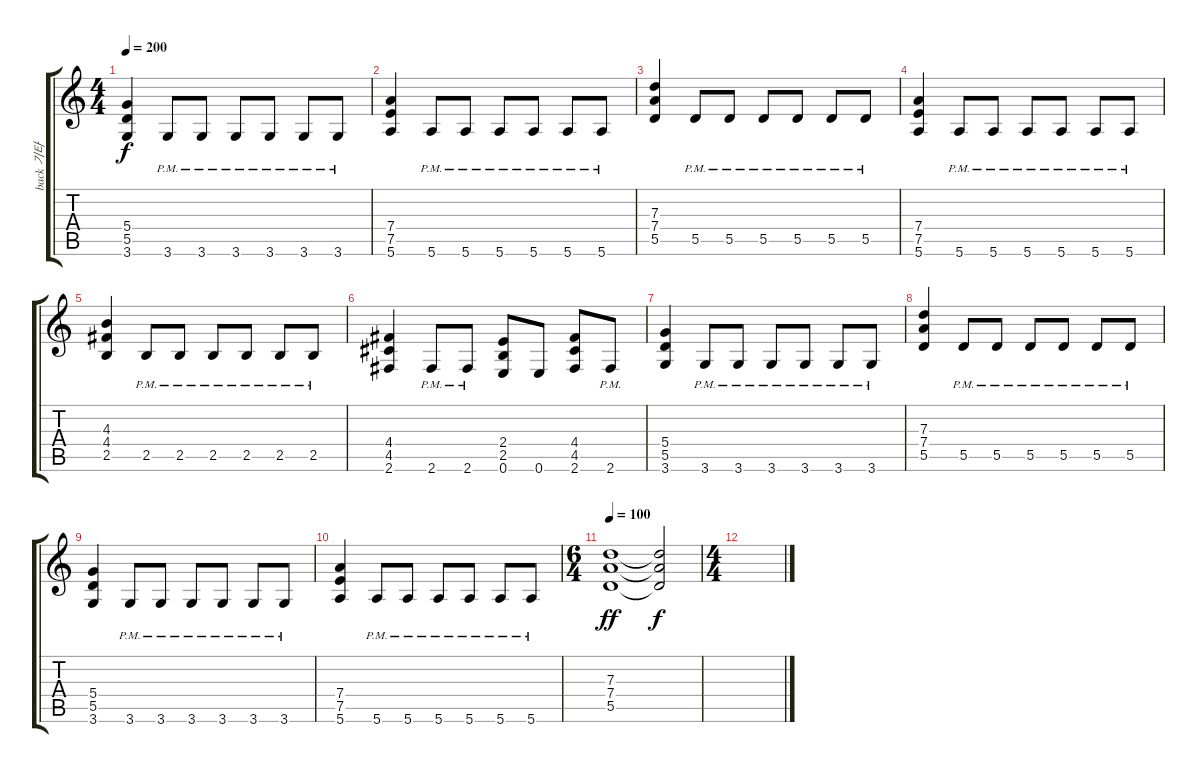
\track ("back 기타" "back 기타") {instrument distortionguitar}
\staff {score tabs}
\tuning (E4 B3 G3 D3 A2 E2) {hide}
\ts (4 4)
\tempo 200
\clef g2
\ks c
(5.4 5.5 3.6).4{dy f} 3.6{pm}.8 3.6{pm}.8 3.6{pm}.8 3.6{pm}.8 3.6{pm}.8 3.6{pm}.8 |
(7.4 7.5 5.6).4 5.6{pm}.8 5.6{pm}.8 5.6{pm}.8 5.6{pm}.8 5.6{pm}.8 5.6{pm}.8 |
(7.3 7.4 5.5).4 5.5{pm}.8 5.5{pm}.8 5.5{pm}.8 5.5{pm}.8 5.5{pm}.8 5.5{pm}.8 |
(7.4 7.5 5.6).4 5.6{pm}.8 5.6{pm}.8 5.6{pm}.8 5.6{pm}.8 5.6{pm}.8 5.6{pm}.8 |
(4.3 4.4 2.5).4 2.5{pm}.8 2.5{pm}.8 2.5{pm}.8 2.5{pm}.8 2.5{pm}.8 2.5{pm}.8 |
(4.4 4.5 2.6).4 2.6{pm}.8 2.6{pm}.8 (2.4 2.5 0.6).8 0.6.8 (4.4 4.5 2.6).8 2.6{pm}.8 |
(5.4 5.5 3.6).4 3.6{pm}.8 3.6{pm}.8 3.6{pm}.8 3.6{pm}.8 3.6{pm}.8 3.6{pm}.8 |
(7.3 7.4 5.5).4 5.5{pm}.8 5.5{pm}.8 5.5{pm}.8 5.5{pm}.8 5.5{pm}.8 5.5{pm}.8 |
(5.4 5.5 3.6).4 3.6{pm}.8 3.6{pm}.8 3.6{pm}.8 3.6{pm}.8 3.6{pm}.8 3.6{pm}.8 |
(7.4 7.5 5.6).4 5.6{pm}.8 5.6{pm}.8 5.6{pm}.8 5.6{pm}.8 5.6{pm}.8 5.6{pm}.8 |
\ts (6 4)
\tempo 100
(7.3 7.4 5.5).1{dy ff} (7.3{t} 7.4{t} 5.5{t}).2{dy f} |
\ts (4 4)
